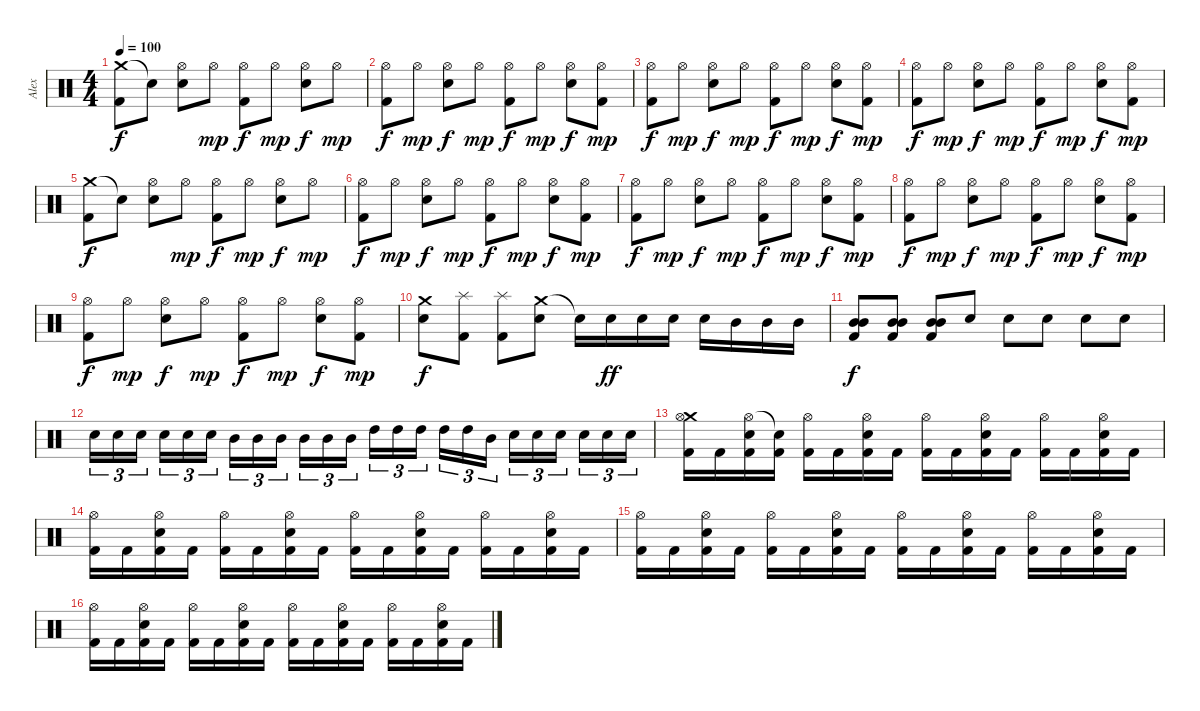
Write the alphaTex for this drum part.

\track ("Alex" "Alex") {instrument percussion}
\staff {score}
\articulation defaults
\ts (4 4)
\tempo 100
\clef neutral
\ks c
("Crash medium (hit)" "Kick (hit) 2").8{dy f} "Snare (hit)"{t}.8 ("Hi-Hat (open)" "Electric Snare (hit)").8 "Hi-Hat (open)".8{dy mp} ("Hi-Hat (open)" "Kick (hit) 2").8{dy f} "Hi-Hat (open)".8{dy mp} ("Hi-Hat (open)" "Electric Snare (hit)").8{dy f} "Hi-Hat (open)".8{dy mp} |
("Hi-Hat (open)" "Kick (hit) 2").8{dy f} "Hi-Hat (open)".8{dy mp} ("Hi-Hat (open)" "Electric Snare (hit)").8{dy f} "Hi-Hat (open)".8{dy mp} ("Hi-Hat (open)" "Kick (hit) 2").8{dy f} "Hi-Hat (open)".8{dy mp} ("Hi-Hat (open)" "Electric Snare (hit)").8{dy f} ("Hi-Hat (open)" "Kick (hit) 2").8{dy mp} |
("Hi-Hat (open)" "Kick (hit) 2").8{dy f} "Hi-Hat (open)".8{dy mp} ("Hi-Hat (open)" "Electric Snare (hit)").8{dy f} "Hi-Hat (open)".8{dy mp} ("Hi-Hat (open)" "Kick (hit) 2").8{dy f} "Hi-Hat (open)".8{dy mp} ("Hi-Hat (open)" "Electric Snare (hit)").8{dy f} ("Hi-Hat (open)" "Kick (hit) 2").8{dy mp} |
("Hi-Hat (open)" "Kick (hit) 2").8{dy f} "Hi-Hat (open)".8{dy mp} ("Hi-Hat (open)" "Electric Snare (hit)").8{dy f} "Hi-Hat (open)".8{dy mp} ("Hi-Hat (open)" "Kick (hit) 2").8{dy f} "Hi-Hat (open)".8{dy mp} ("Hi-Hat (open)" "Electric Snare (hit)").8{dy f} ("Hi-Hat (open)" "Kick (hit) 2").8{dy mp} |
("Crash medium (hit)" "Kick (hit) 2").8{dy f} "Snare (hit)"{t}.8 ("Hi-Hat (open)" "Electric Snare (hit)").8 "Hi-Hat (open)".8{dy mp} ("Hi-Hat (open)" "Kick (hit) 2").8{dy f} "Hi-Hat (open)".8{dy mp} ("Hi-Hat (open)" "Electric Snare (hit)").8{dy f} "Hi-Hat (open)".8{dy mp} |
("Hi-Hat (open)" "Kick (hit) 2").8{dy f} "Hi-Hat (open)".8{dy mp} ("Hi-Hat (open)" "Electric Snare (hit)").8{dy f} "Hi-Hat (open)".8{dy mp} ("Hi-Hat (open)" "Kick (hit) 2").8{dy f} "Hi-Hat (open)".8{dy mp} ("Hi-Hat (open)" "Electric Snare (hit)").8{dy f} ("Hi-Hat (open)" "Kick (hit) 2").8{dy mp} |
("Hi-Hat (open)" "Kick (hit) 2").8{dy f} "Hi-Hat (open)".8{dy mp} ("Hi-Hat (open)" "Electric Snare (hit)").8{dy f} "Hi-Hat (open)".8{dy mp} ("Hi-Hat (open)" "Kick (hit) 2").8{dy f} "Hi-Hat (open)".8{dy mp} ("Hi-Hat (open)" "Electric Snare (hit)").8{dy f} ("Hi-Hat (open)" "Kick (hit) 2").8{dy mp} |
("Hi-Hat (open)" "Kick (hit) 2").8{dy f} "Hi-Hat (open)".8{dy mp} ("Hi-Hat (open)" "Electric Snare (hit)").8{dy f} "Hi-Hat (open)".8{dy mp} ("Hi-Hat (open)" "Kick (hit) 2").8{dy f} "Hi-Hat (open)".8{dy mp} ("Hi-Hat (open)" "Electric Snare (hit)").8{dy f} ("Hi-Hat (open)" "Kick (hit) 2").8{dy mp} |
("Hi-Hat (open)" "Kick (hit) 2").8{dy f} "Hi-Hat (open)".8{dy mp} ("Hi-Hat (open)" "Electric Snare (hit)").8{dy f} "Hi-Hat (open)".8{dy mp} ("Hi-Hat (open)" "Kick (hit) 2").8{dy f} "Hi-Hat (open)".8{dy mp} ("Hi-Hat (open)" "Electric Snare (hit)").8{dy f} ("Hi-Hat (open)" "Kick (hit) 2").8{dy mp} |
("Crash medium (hit)" "Electric Snare (hit)").8{dy f} ("Splash (hit)" "Kick (hit) 2").8 ("Splash (hit)" "Kick (hit) 2").8 ("Crash medium (hit)" "Electric Snare (hit)").8 "Snare (hit)"{t}.16 "Electric Snare (hit)".16{dy ff} "Electric Snare (hit)".16 "Electric Snare (hit)".16 "Electric Snare (hit)".16 "Mid Tom (hit)".16 "Mid Tom (hit)".16 "Mid Tom (hit)".16 |
("Mid Tom (hit)" "Mid Tom (hit)" "Kick (hit) 2").8{dy f} ("Mid Tom (hit)" "Mid Tom (hit)" "Kick (hit) 2").8 ("Mid Tom (hit)" "Mid Tom (hit)" "Kick (hit) 2").8 "Electric Snare (hit)".8 "Electric Snare (hit)".8 "Electric Snare (hit)".8 "Electric Snare (hit)".8 "Electric Snare (hit)".8 |
"Electric Snare (hit)".16{tu (3 2)} "Electric Snare (hit)".16{tu (3 2)} "Electric Snare (hit)".16{tu (3 2)} "Electric Snare (hit)".16{tu (3 2)} "Electric Snare (hit)".16{tu (3 2)} "Electric Snare (hit)".16{tu (3 2)} "Mid Tom (hit)".16{tu (3 2)} "Mid Tom (hit)".16{tu (3 2)} "Mid Tom (hit)".16{tu (3 2)} "Mid Tom (hit)".16{tu (3 2)} "Mid Tom (hit)".16{tu (3 2)} "Mid Tom (hit)".16{tu (3 2)} "High Tom (hit)".16{tu (3 2)} "High Tom (hit)".16{tu (3 2)} "High Tom (hit)".16{tu (3 2)} "High Tom (hit)".16{tu (3 2)} "High Tom (hit)".16{tu (3 2)} "Mid Tom (hit)".16{tu (3 2)} "Electric Snare (hit)".16{tu (3 2)} "Electric Snare (hit)".16{tu (3 2)} "Electric Snare (hit)".16{tu (3 2)} "Electric Snare (hit)".16{tu (3 2)} "Electric Snare (hit)".16{tu (3 2)} "Electric Snare (hit)".16{tu (3 2)} |
("Crash medium (hit)" "Hi-Hat (open)" "Kick (hit) 2").16 "Kick (hit) 2".16 ("Hi-Hat (open)" "Electric Snare (hit)" "Kick (hit) 2").16 ("Snare (hit)"{t} "Kick (hit) 2").16 ("Hi-Hat (open)" "Kick (hit) 2").16 "Kick (hit) 2".16 ("Hi-Hat (open)" "Electric Snare (hit)" "Kick (hit) 2").16 "Kick (hit) 2".16 ("Hi-Hat (open)" "Kick (hit) 2").16 "Kick (hit) 2".16 ("Hi-Hat (open)" "Electric Snare (hit)" "Kick (hit) 2").16 "Kick (hit) 2".16 ("Hi-Hat (open)" "Kick (hit) 2").16 "Kick (hit) 2".16 ("Hi-Hat (open)" "Electric Snare (hit)" "Kick (hit) 2").16 "Kick (hit) 2".16 |
("Hi-Hat (open)" "Kick (hit) 2").16 "Kick (hit) 2".16 ("Hi-Hat (open)" "Electric Snare (hit)" "Kick (hit) 2").16 "Kick (hit) 2".16 ("Hi-Hat (open)" "Kick (hit) 2").16 "Kick (hit) 2".16 ("Hi-Hat (open)" "Electric Snare (hit)" "Kick (hit) 2").16 "Kick (hit) 2".16 ("Hi-Hat (open)" "Kick (hit) 2").16 "Kick (hit) 2".16 ("Hi-Hat (open)" "Electric Snare (hit)" "Kick (hit) 2").16 "Kick (hit) 2".16 ("Hi-Hat (open)" "Kick (hit) 2").16 "Kick (hit) 2".16 ("Hi-Hat (open)" "Electric Snare (hit)" "Kick (hit) 2").16 "Kick (hit) 2".16 |
("Hi-Hat (open)" "Kick (hit) 2").16 "Kick (hit) 2".16 ("Hi-Hat (open)" "Electric Snare (hit)" "Kick (hit) 2").16 "Kick (hit) 2".16 ("Hi-Hat (open)" "Kick (hit) 2").16 "Kick (hit) 2".16 ("Hi-Hat (open)" "Electric Snare (hit)" "Kick (hit) 2").16 "Kick (hit) 2".16 ("Hi-Hat (open)" "Kick (hit) 2").16 "Kick (hit) 2".16 ("Hi-Hat (open)" "Electric Snare (hit)" "Kick (hit) 2").16 "Kick (hit) 2".16 ("Hi-Hat (open)" "Kick (hit) 2").16 "Kick (hit) 2".16 ("Hi-Hat (open)" "Electric Snare (hit)" "Kick (hit) 2").16 "Kick (hit) 2".16 |
("Hi-Hat (open)" "Kick (hit) 2").16 "Kick (hit) 2".16 ("Hi-Hat (open)" "Electric Snare (hit)" "Kick (hit) 2").16 "Kick (hit) 2".16 ("Hi-Hat (open)" "Kick (hit) 2").16 "Kick (hit) 2".16 ("Hi-Hat (open)" "Electric Snare (hit)" "Kick (hit) 2").16 "Kick (hit) 2".16 ("Hi-Hat (open)" "Kick (hit) 2").16 "Kick (hit) 2".16 ("Hi-Hat (open)" "Electric Snare (hit)" "Kick (hit) 2").16 "Kick (hit) 2".16 ("Hi-Hat (open)" "Kick (hit) 2").16 "Kick (hit) 2".16 ("Hi-Hat (open)" "Electric Snare (hit)" "Kick (hit) 2").16 "Kick (hit) 2".16
